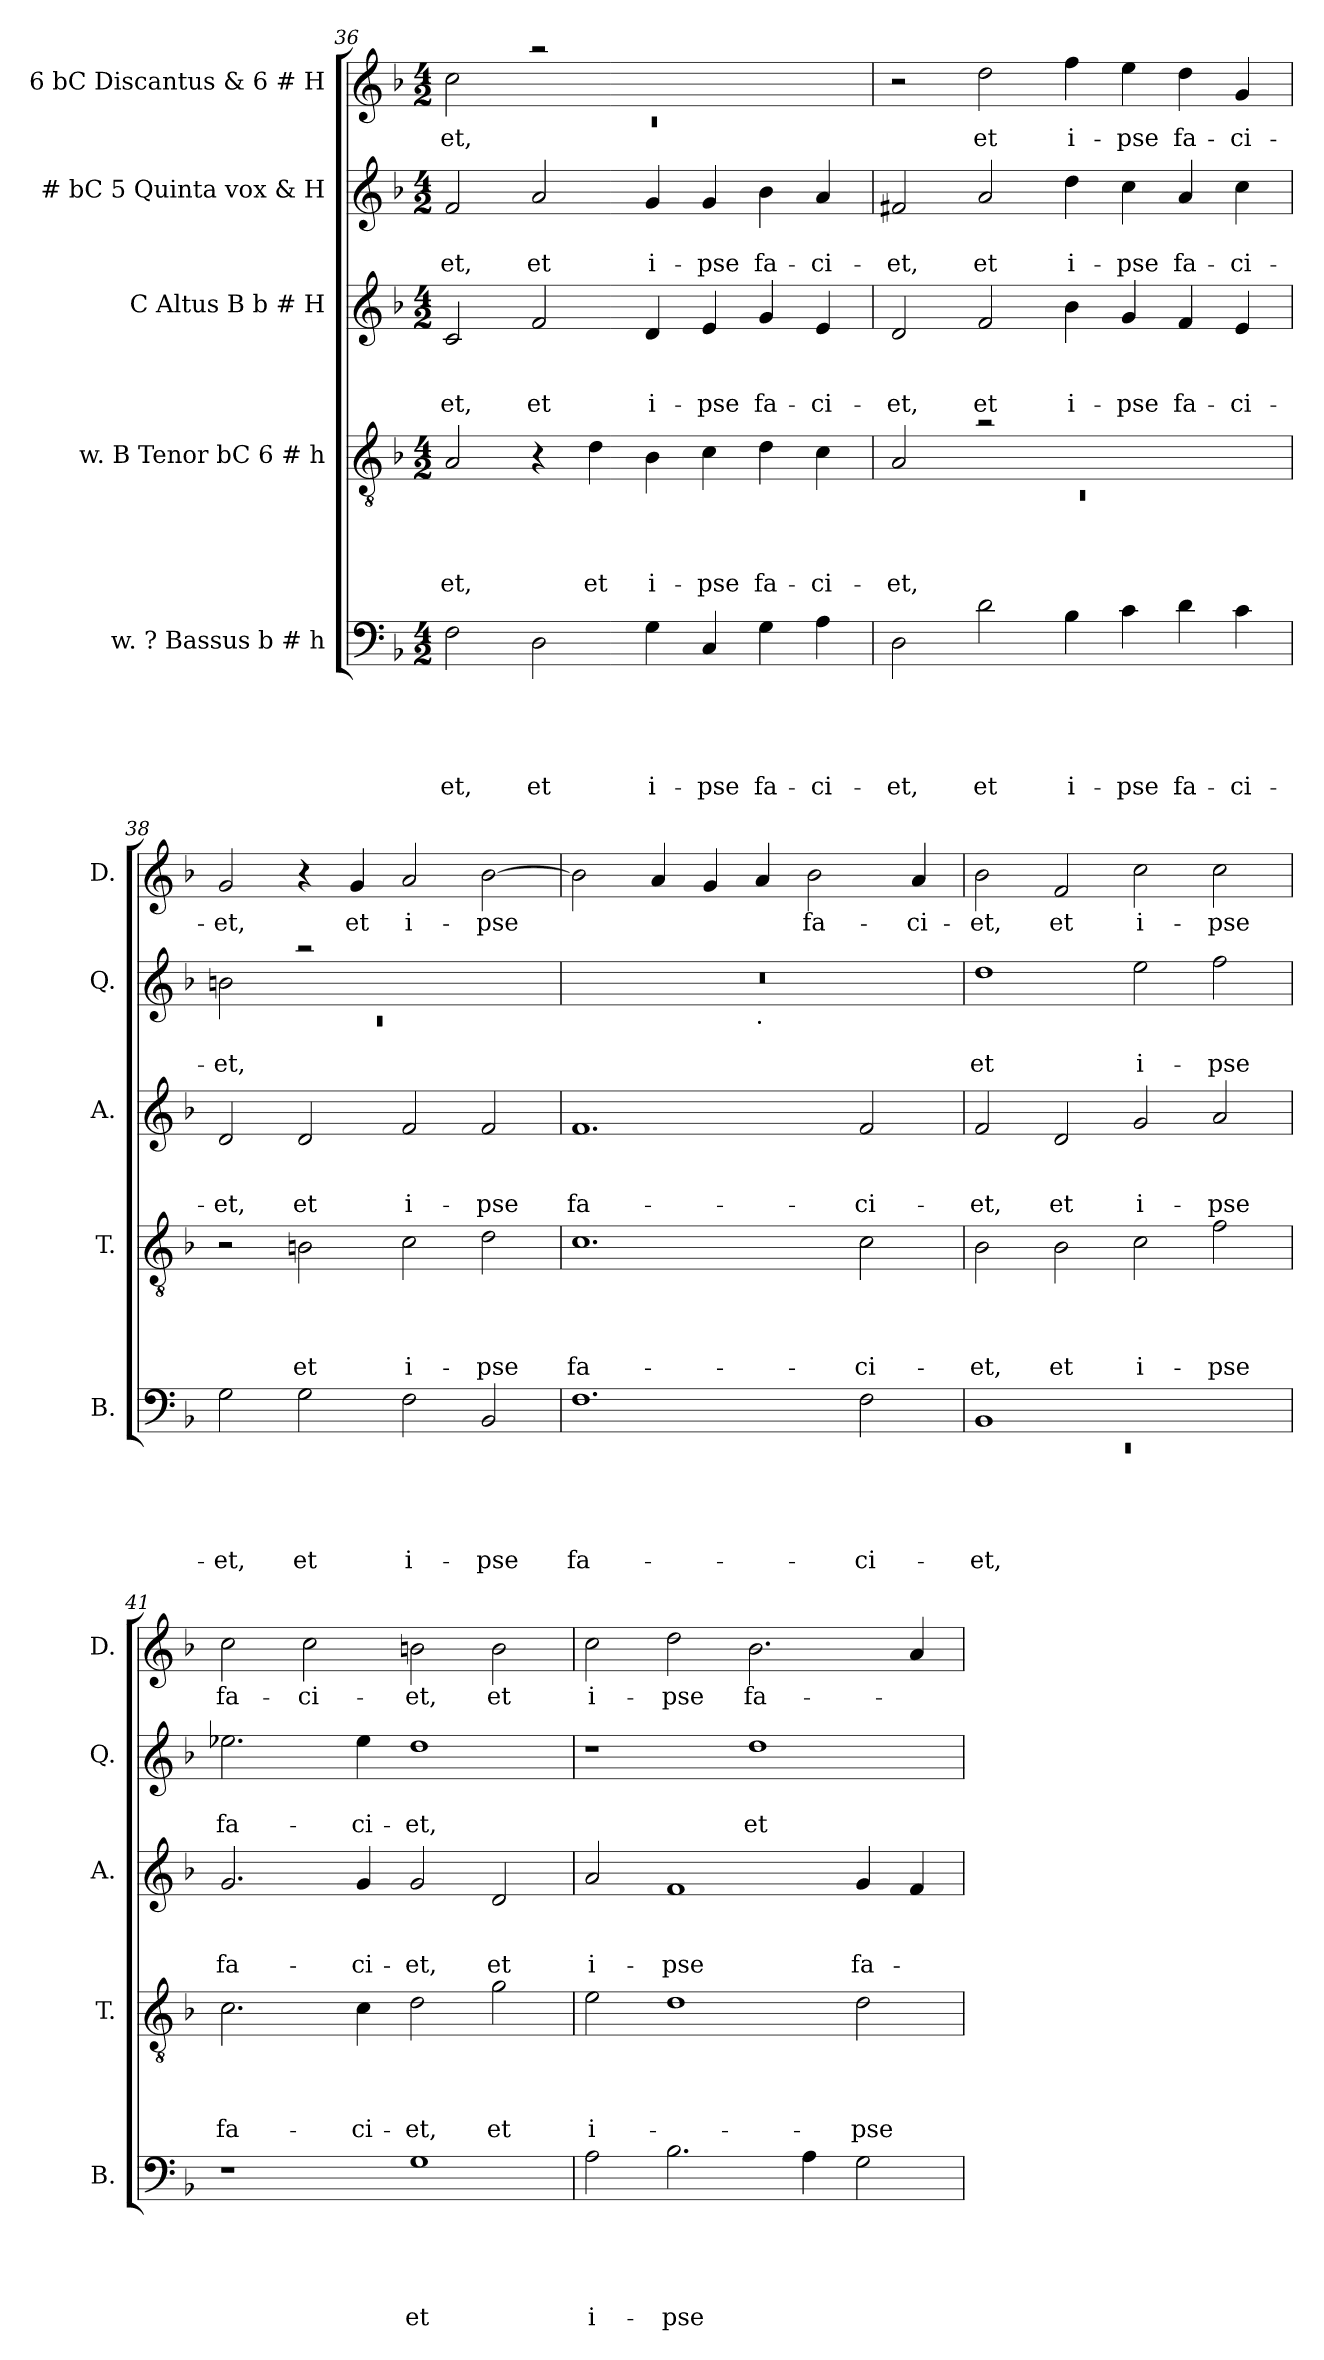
**kern	**text	**text	**text	**text	**text	**kern	**text	**text	**text	**text	**kern	**text	**text	**text	**kern	**text	**text	**kern	**text
*part5	*part5	*part5	*part5	*part5	*part5	*part4	*part4	*part4	*part4	*part4	*part3	*part3	*part3	*part3	*part2	*part2	*part2	*part1	*part1
*staff5	*staff5	*staff5	*staff5	*staff5	*staff5	*staff4	*staff4	*staff4	*staff4	*staff4	*staff3	*staff3	*staff3	*staff3	*staff2	*staff2	*staff2	*staff1	*staff1
*I"w. ? Bassus b # h	*	*	*	*	*	*I"w. B Tenor bC 6 # h	*	*	*	*	*I"C Altus B b # H	*	*	*	*I"# bC 5 Quinta vox & H	*	*	*I"6 bC Discantus & 6 # H	*
*I'B.	*	*	*	*	*	*I'T.	*	*	*	*	*I'A.	*	*	*	*I'Q.	*	*	*I'D.	*
*clefF4	*	*	*	*	*	*clefGv2	*	*	*	*	*clefG2	*	*	*	*clefG2	*	*	*clefG2	*
*k[b-]	*	*	*	*	*	*k[b-]	*	*	*	*	*k[b-]	*	*	*	*k[b-]	*	*	*k[b-]	*
*F:	*	*	*	*	*	*F:	*	*	*	*	*F:	*	*	*	*F:	*	*	*F:	*
*M4/2	*	*	*	*	*	*M4/2	*	*	*	*	*M4/2	*	*	*	*M4/2	*	*	*M4/2	*
=36	=36	=36	=36	=36	=36	=36	=36	=36	=36	=36	=36	=36	=36	=36	=36	=36	=36	=36	=36
*	*	*	*	*	*	*	*	*	*	*	*	*	*	*	*	*	*	*^	*
!	!	!	!	!	!LO:LY:b	!	!	!	!	!LO:LY:b	!	!	!	!LO:LY:b	!	!	!LO:LY:b	!	!LO:N:vis=1	!LO:LY:b
2F\	.	.	.	.	-et,	2A/	.	.	.	-et,	2c/	.	.	-et,	2f/	.	-et,	2cc\	0rc	-et,
!	!	!	!	!	!LO:LY:b	!	!	!	!	!	!	!	!	!LO:LY:b	!	!	!LO:LY:b	!	!	!
2D\	.	.	.	.	et	4r	.	.	.	.	2f/	.	.	et	2a/	.	et	2raa	.	.
!	!	!	!	!	!	!	!	!	!	!LO:LY:b	!	!	!	!	!	!	!	!	!	!
.	.	.	.	.	.	4d\	.	.	.	et	.	.	.	.	.	.	.	.	.	.
!	!	!	!	!	!LO:LY:b	!	!	!	!	!LO:LY:b	!	!	!	!LO:LY:b	!	!	!LO:LY:b	!	!	!
4G\	.	.	.	.	i-	4B-\	.	.	.	i-	4d/	.	.	i-	4g/	.	i-	1ryy	.	.
!	!	!	!	!	!LO:LY:b	!	!	!	!	!LO:LY:b	!	!	!	!LO:LY:b	!	!	!LO:LY:b	!	!	!
4C/	.	.	.	.	-pse	4c\	.	.	.	-pse	4e/	.	.	-pse	4g/	.	-pse	.	.	.
!	!	!	!	!	!LO:LY:b	!	!	!	!	!LO:LY:b	!	!	!	!LO:LY:b	!	!	!LO:LY:b	!	!	!
4G\	.	.	.	.	fa-	4d\	.	.	.	fa-	4g/	.	.	fa-	4b-\	.	fa-	.	.	.
!	!	!	!	!	!LO:LY:b	!	!	!	!	!LO:LY:b	!	!	!	!LO:LY:b	!	!	!LO:LY:b	!	!	!
4A\	.	.	.	.	-ci-	4c\	.	.	.	-ci-	4e/	.	.	-ci-	4a/	.	-ci-	.	.	.
*	*	*	*	*	*	*	*	*	*	*	*	*	*	*	*	*	*	*v	*v	*
=37	=37	=37	=37	=37	=37	=37	=37	=37	=37	=37	=37	=37	=37	=37	=37	=37	=37	=37	=37
*	*	*	*	*	*	*^	*	*	*	*	*	*	*	*	*	*	*	*	*
!	!	!	!	!	!LO:LY:b	!	!LO:N:vis=1	!	!	!	!LO:LY:b	!	!	!	!LO:LY:b	!	!	!LO:LY:b	!	!
2D\	.	.	.	.	-et,	2A/	0rC	.	.	.	-et,	2d/	.	.	-et,	2f#X/	.	-et,	2r	.
!	!	!	!	!	!LO:LY:b	!	!	!	!	!	!	!	!	!	!LO:LY:b	!	!	!LO:LY:b	!	!LO:LY:b
2d\	.	.	.	.	et	2ra	.	.	.	.	.	2f/	.	.	et	2a/	.	et	2dd\	et
!	!	!	!	!	!LO:LY:b	!	!	!	!	!	!	!	!	!	!LO:LY:b	!	!	!LO:LY:b	!	!LO:LY:b
4B-\	.	.	.	.	i-	1ryy	.	.	.	.	.	4b-\	.	.	i-	4dd\	.	i-	4ff\	i-
!	!	!	!	!	!LO:LY:b	!	!	!	!	!	!	!	!	!	!LO:LY:b	!	!	!LO:LY:b	!	!LO:LY:b
4c\	.	.	.	.	-pse	.	.	.	.	.	.	4g/	.	.	-pse	4cc\	.	-pse	4ee\	-pse
!	!	!	!	!	!LO:LY:b	!	!	!	!	!	!	!	!	!	!LO:LY:b	!	!	!LO:LY:b	!	!LO:LY:b
4d\	.	.	.	.	fa-	.	.	.	.	.	.	4f/	.	.	fa-	4a/	.	fa-	4dd\	fa-
!	!	!	!	!	!LO:LY:b	!	!	!	!	!	!	!	!	!	!LO:LY:b	!	!	!LO:LY:b	!	!LO:LY:b
4c\	.	.	.	.	-ci-	.	.	.	.	.	.	4e/	.	.	-ci-	4cc\	.	-ci-	4g/	-ci-
*	*	*	*	*	*	*v	*v	*	*	*	*	*	*	*	*	*	*	*	*	*
!!LO:LB:g=z
=38	=38	=38	=38	=38	=38	=38	=38	=38	=38	=38	=38	=38	=38	=38	=38	=38	=38	=38	=38
*	*	*	*	*	*	*	*	*	*	*	*	*	*	*	*^	*	*	*	*
!	!	!	!	!	!LO:LY:b	!	!	!	!	!	!	!	!	!LO:LY:b	!	!LO:N:vis=1	!	!LO:LY:b	!	!LO:LY:b
2G\	.	.	.	.	-et,	2r	.	.	.	.	2d/	.	.	-et,	2bn\	0rc	.	-et,	2g/	-et,
!	!	!	!	!	!LO:LY:b	!	!	!	!	!LO:LY:b	!	!	!	!LO:LY:b	!	!	!	!	!	!
2G\	.	.	.	.	et	2Bn\	.	.	.	et	2d/	.	.	et	2raa	.	.	.	4r	.
!	!	!	!	!	!	!	!	!	!	!	!	!	!	!	!	!	!	!	!	!LO:LY:b
.	.	.	.	.	.	.	.	.	.	.	.	.	.	.	.	.	.	.	4g/	et
!	!	!	!	!	!LO:LY:b	!	!	!	!	!LO:LY:b	!	!	!	!LO:LY:b	!	!	!	!	!	!LO:LY:b
2F\	.	.	.	.	i-	2c\	.	.	.	i-	2f/	.	.	i-	1ryy	.	.	.	2a/	i-
!	!	!	!	!	!LO:LY:b	!	!	!	!	!LO:LY:b	!	!	!	!LO:LY:b	!	!	!	!	!	!LO:LY:b
2BB-/	.	.	.	.	-pse	2d\	.	.	.	-pse	2f/	.	.	-pse	.	.	.	.	[>2b-\	-pse
=39	=39	=39	=39	=39	=39	=39	=39	=39	=39	=39	=39	=39	=39	=39	=39	=39	=39	=39	=39	=39
!	!	!	!	!	!LO:LY:b	!	!	!	!	!LO:LY:b	!	!	!	!LO:LY:b	!	!	!	!	!	!
1.F	.	.	.	.	fa-	1.c	.	.	.	fa-	1.f	.	.	fa-	0r	1ryy	.	.	2b-\]	.
.	.	.	.	.	.	.	.	.	.	.	.	.	.	.	.	.	.	.	4a/	.
.	.	.	.	.	.	.	.	.	.	.	.	.	.	.	.	.	.	.	4g/	.
!	!	!	!	!	!	!	!	!	!	!	!	!	!	!	!	!LO:TX:b:t=.	!	!	!	!
.	.	.	.	.	.	.	.	.	.	.	.	.	.	.	.	1ryy	.	.	4a/	.
!	!	!	!	!	!	!	!	!	!	!	!	!	!	!	!	!	!	!	!	!LO:LY:b
.	.	.	.	.	.	.	.	.	.	.	.	.	.	.	.	.	.	.	2b-\	fa-
!	!	!	!	!	!LO:LY:b	!	!	!	!	!LO:LY:b	!	!	!	!LO:LY:b	!	!	!	!	!	!
2F\	.	.	.	.	-ci-	2c\	.	.	.	-ci-	2f/	.	.	-ci-	.	.	.	.	.	.
!	!	!	!	!	!	!	!	!	!	!	!	!	!	!	!	!	!	!	!	!LO:LY:b
.	.	.	.	.	.	.	.	.	.	.	.	.	.	.	.	.	.	.	4a/	-ci-
=40	=40	=40	=40	=40	=40	=40	=40	=40	=40	=40	=40	=40	=40	=40	=40	=40	=40	=40	=40	=40
*^	*	*	*	*	*	*	*	*	*	*	*	*	*	*	*	*	*	*	*	*
!	!LO:N:vis=1	!	!	!	!	!LO:LY:b	!	!	!	!	!LO:LY:b	!	!	!	!LO:LY:b	!	!	!	!LO:LY:b	!	!LO:LY:b
*	*	*	*	*	*	*	*	*	*	*	*	*	*	*	*	*v	*v	*	*	*	*
1BB-	0rEE	.	.	.	.	-et,	2B-\	.	.	.	-et,	2f/	.	.	-et,	1dd	.	et	2b-\	-et,
!	!	!	!	!	!	!	!	!	!	!	!LO:LY:b	!	!	!	!LO:LY:b	!	!	!	!	!LO:LY:b
.	.	.	.	.	.	.	2B-\	.	.	.	et	2d/	.	.	et	.	.	.	2f/	et
!	!	!	!	!	!	!	!	!	!	!	!LO:LY:b	!	!	!	!LO:LY:b	!	!	!LO:LY:b	!	!LO:LY:b
1ryy	.	.	.	.	.	.	2c\	.	.	.	i-	2g/	.	.	i-	2ee\	.	i-	2cc\	i-
!	!	!	!	!	!	!	!	!	!	!	!LO:LY:b	!	!	!	!LO:LY:b	!	!	!LO:LY:b	!	!LO:LY:b
.	.	.	.	.	.	.	2f\	.	.	.	-pse	2a/	.	.	-pse	2ff\	.	-pse	2cc\	-pse
*v	*v	*	*	*	*	*	*	*	*	*	*	*	*	*	*	*	*	*	*	*
=41	=41	=41	=41	=41	=41	=41	=41	=41	=41	=41	=41	=41	=41	=41	=41	=41	=41	=41	=41
!	!	!	!	!	!	!	!	!	!	!LO:LY:b	!	!	!	!LO:LY:b	!	!	!LO:LY:b	!	!LO:LY:b
1r	.	.	.	.	.	2.c\	.	.	.	fa-	2.g/	.	.	fa-	2.ee-X\	.	fa-	2cc\	fa-
!	!	!	!	!	!	!	!	!	!	!	!	!	!	!	!	!	!	!	!LO:LY:b
.	.	.	.	.	.	.	.	.	.	.	.	.	.	.	.	.	.	2cc\	-ci-
!	!	!	!	!	!	!	!	!	!	!LO:LY:b	!	!	!	!LO:LY:b	!	!	!LO:LY:b	!	!
.	.	.	.	.	.	4c\	.	.	.	-ci-	4g/	.	.	-ci-	4ee-\	.	-ci-	.	.
!	!	!	!	!	!LO:LY:b	!	!	!	!	!LO:LY:b	!	!	!	!LO:LY:b	!	!	!LO:LY:b	!	!LO:LY:b
1G	.	.	.	.	et	2d\	.	.	.	-et,	2g/	.	.	-et,	1dd	.	-et,	2bn\	-et,
!	!	!	!	!	!	!	!	!	!	!LO:LY:b	!	!	!	!LO:LY:b	!	!	!	!	!LO:LY:b
.	.	.	.	.	.	2g\	.	.	.	et	2d/	.	.	et	.	.	.	2b\	et
=42	=42	=42	=42	=42	=42	=42	=42	=42	=42	=42	=42	=42	=42	=42	=42	=42	=42	=42	=42
!	!	!	!	!	!LO:LY:b	!	!	!	!	!LO:LY:b:rj	!	!	!	!LO:LY:b	!	!	!	!	!LO:LY:b
2A\	.	.	.	.	i-	2e\	.	.	.	i-	2a/	.	.	i-	1r	.	.	2cc\	i-
!	!	!	!	!	!LO:LY:b	!	!	!	!	!	!	!	!	!LO:LY:b	!	!	!	!	!LO:LY:b
2.B-\	.	.	.	.	-pse	1d	.	.	.	.	1f	.	.	-pse	.	.	.	2dd\	-pse
!	!	!	!	!	!	!	!	!	!	!	!	!	!	!	!	!	!LO:LY:b	!	!LO:LY:b
.	.	.	.	.	.	.	.	.	.	.	.	.	.	.	1dd	.	et	2.b-\	fa-
4A\	.	.	.	.	.	.	.	.	.	.	.	.	.	.	.	.	.	.	.
!	!	!	!	!	!	!	!	!	!	!LO:LY:b	!	!	!	!LO:LY:b	!	!	!	!	!
2G\	.	.	.	.	.	2d\	.	.	.	-pse	4g/	.	.	fa-	.	.	.	.	.
.	.	.	.	.	.	.	.	.	.	.	4f/	.	.	.	.	.	.	4a/	.
=	=	=	=	=	=	=	=	=	=	=	=	=	=	=	=	=	=	=	=
*-	*-	*-	*-	*-	*-	*-	*-	*-	*-	*-	*-	*-	*-	*-	*-	*-	*-	*-	*-
